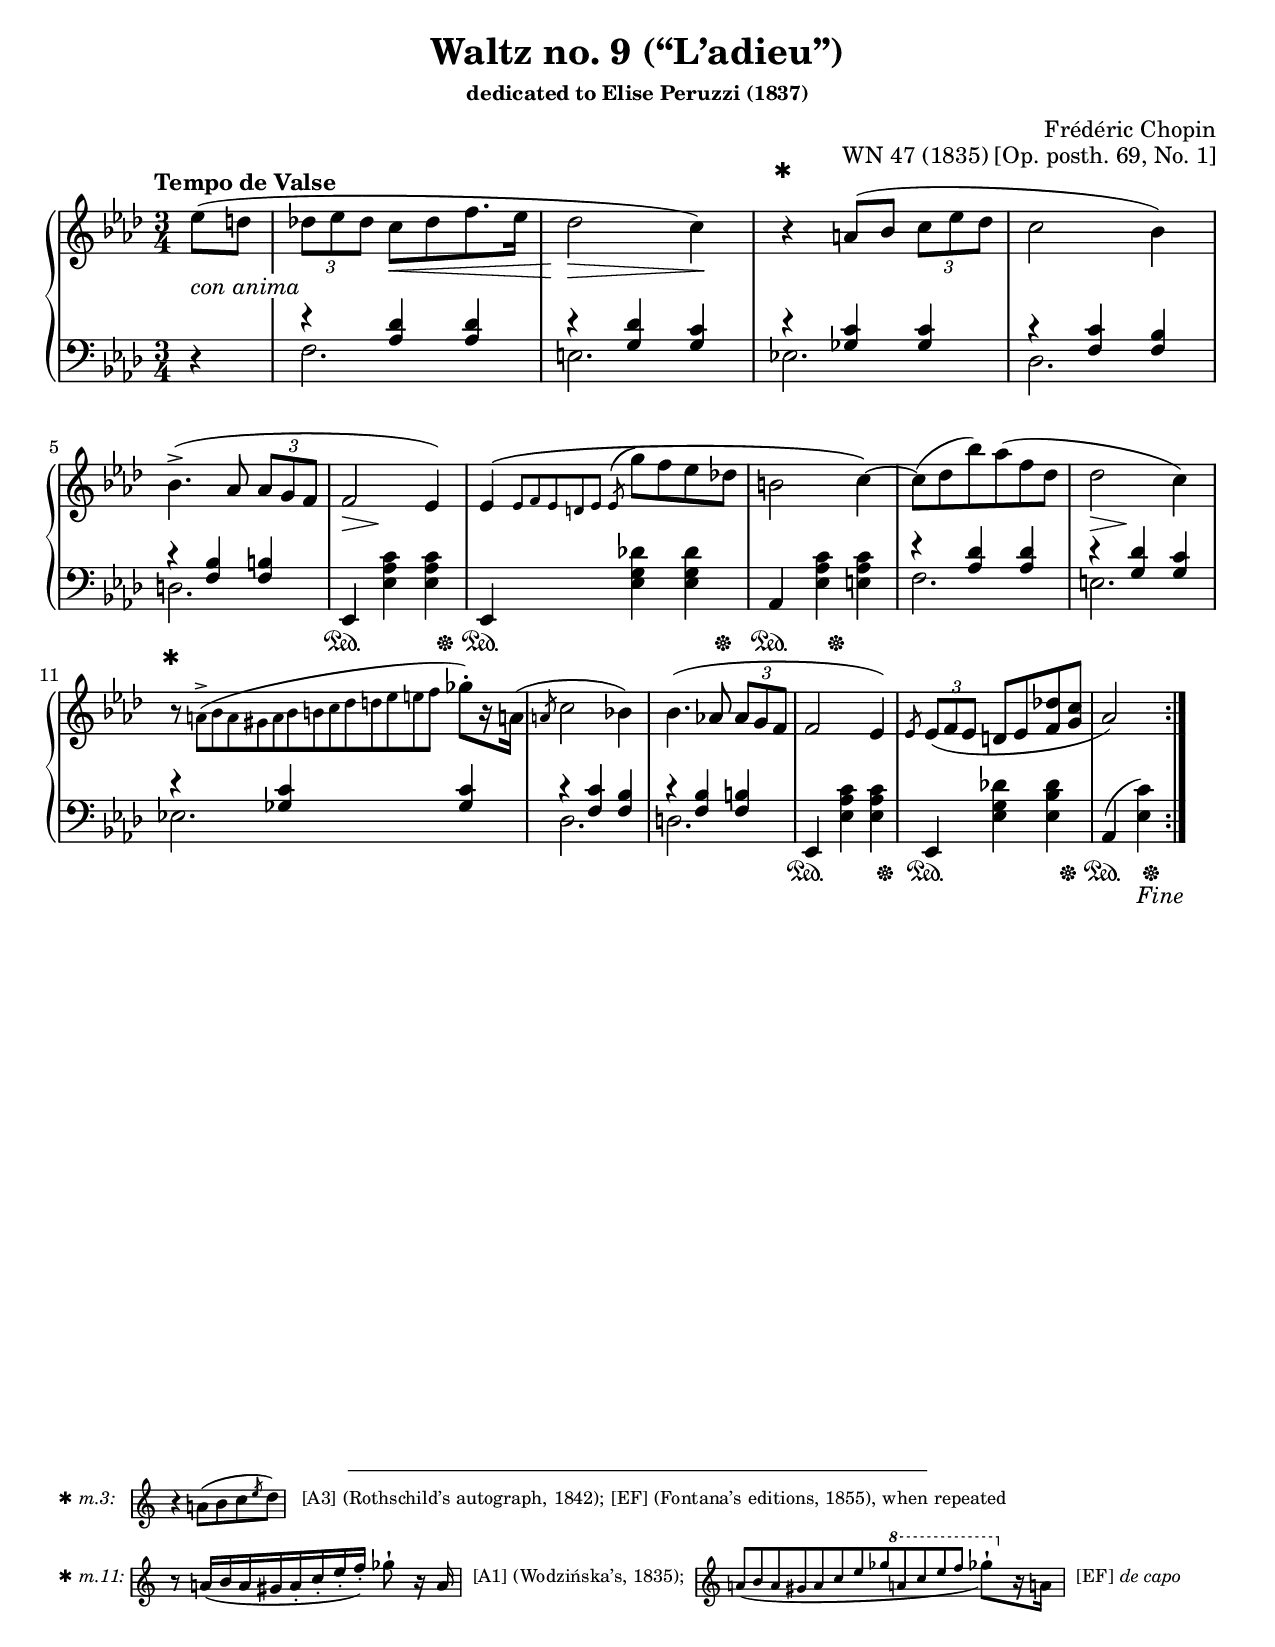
\version "2.24.0"
\language "english"
\pointAndClickOff

#(set-default-paper-size "letter")
\paper {
  print-page-number = ##f
  indent = 0
}

\header {
  title = "Waltz no. 9 (“L’adieu”)"
  subsubtitle = \markup { dedicated to Elise Peruzzi (1837) }
  composer = "Frédéric Chopin"
  opus = "WN 47 (1835) [Op. posth. 69, No. 1]"
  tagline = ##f
}

\layout {
  \context {
    \PianoStaff
    \accidentalStyle piano
  }

  %% Put a bar line before the clef in the footnote variants
  \override Score.SystemStartBar.collapse-height = #-inf.0
}

global = {
  \key af \major
  \time 3/4
  \tempo "Tempo de Valse"
  \partial 4
}

upper.A = \relative {
  \clef treble
  ef''8( d |
  \tuplet 3/2 { df ef df } c[ df f8. ef16] |
  df2 c4) |
  r4
  a8( bf \tuplet 3/2 { c ef df } |
  c2 bf4) |
  bf4.(-> af8 \tuplet 3/2 { af g f } |
  f2 ef4) |
  \barNumberCheck #7
  ef\( \grace { ef8[ f ef d ef] }
  \once \slurUp
  \acciaccatura ef8 g' f ef df |
  b2 c4~\) |
  8( df bf') af( f df |
  df2 c4) |
  r8
  \once \omit TupletNumber
  \tiny
  \tuplet 13/3 { a8(-> bf a gs a bf b c df d ef e f }
  \normalsize
  gf-.[) r16 a,!16](
  |
  \slashedGrace a8 c2 bf4) |
  bf4.( af8 \tuplet 3/2 { af g f } |
  f2 ef4) |
  \slashedGrace ef8
  \tuplet 3/2 { ef8( f ef } d ef <f df'> <g c> |
  af2)
}

lower.A_tenor = \relative {
  s4 |
  r4 <af df> q |
  r <g df'> <g c> |
  r <gf c> q |
  r <f c'> <f bf> |
  r <f bf> <f b> |
  s2.*3 |
  r4 <af df> q |
  r <g df'> <g c> |
  r <gf c> q |
  r <f c'> <f bf> |
  r <f bf> <f b> |
  s2.*2 |
  s2
}

lower.A_bass = \relative {
  \oneVoice
  r4 |
  \voiceTwo
  f2. |
  e |
  ef |
  df |
  d |
  \oneVoice
  ef,4 <ef' af c> q |
  ef,4 <ef' g df'> q |
  af, <ef' af c> <e af c> |
  \voiceTwo
  f2. |
  e |
  ef |
  df |
  d |
  \oneVoice
  ef,4 <ef' af c> q |
  ef, <ef' g df'!> <ef bf' df> |
  af,( <ef' c'>)
  \voiceTwo
}

lower.A = {
  \clef bass
  <<
    \new Voice = "tenor" {
      \voiceOne
      \lower.A_tenor
    }
    \new Voice = "bass" {
      \voiceTwo
      \lower.A_bass
    }
  >>
}

editorial.above.A = {
  s4 |
  s2. |
  s2 s4 |
  \barNumberCheck #3
  s4-\footnote
       ✱
       #'(0 . 0)
       \markup {
         \tiny { ✱ \italic { m.3: } \hspace #1 }
         \score {
           \new Staff \with {
             \magnifyStaff #2/3
             \remove Time_signature_engraver
             \override KeySignature.stencil = ##f
           }
           \relative {
             \clef treble
             \key af \major
             \override NoteHead.font-size = #2
             \override Accidental.font-size = #2
             \override Rest.font-size = #2
             r4 a'8[( bf c \slashedGrace ef df])
             \revert NoteHead.font-size
             \revert Accidental.font-size
             \revert Rest.font-size
             \bar "|"
           }
         }
         \tiny { \hspace #1 [A3] (Rothschild’s autograph, 1842); [EF] (Fontana’s editions, 1855), when repeated }
       }
     ^""
  s2 |
  s2.*7 |
  \barNumberCheck #11
  s8-\footnote
       ✱
       #'(0 . 0)
       \markup {
         \tiny { ✱ \italic { m.11: } }
         \score {
           \new Staff \with {
             \magnifyStaff #2/3
             \remove Time_signature_engraver
             \override KeySignature.stencil = ##f
           }
           \relative {
             \override NoteHead.font-size = #2
             \override Accidental.font-size = #2
             \override Rest.font-size = #2
             \clef treble
             \key af \major
             \stemUp
             r8
             \once \omit TupletNumber
             \once \slurDown
             \tuplet 8/6 { a'16[( bf a gs a-. c-. ef-. f-.]) }
             \stemNeutral
             gf8-!
             r16 a,
             \revert NoteHead.font-size
             \revert Accidental.font-size
             \revert Rest.font-size
             \bar "|"
           }
         }
         \tiny { \hspace #0.5 [A1] (Wodzińska’s, 1835); \hspace #0.5 }
         \score {
           \new Staff \with {
             \magnifyStaff #2/3
             \remove Time_signature_engraver
             \override KeySignature.stencil = ##f
           }
           \relative {
             \clef treble
             \key af \major
             \once \omit TupletNumber
             \stemUp
             \once \slurDown
             \tuplet 12/4 { a'8[( bf a gs a c ef gf
                                 \ottava #1
                                 a c ef f]
                          }
             \stemNeutral
             \override NoteHead.font-size = #2
             \override Accidental.font-size = #2
             \override Rest.font-size = #2
             gf8-![)
               \ottava #0
               r16 a,,!]
             \revert NoteHead.font-size
             \revert Accidental.font-size
             \revert Rest.font-size
             \bar "|"
           }
         }
         \tiny { \hspace #0.5 [EF] \italic "de capo" }
       }
     ^""
  s8 s2 |
  s2. |
}

editorial.between.A = {
  %% marks between the staves, e.g. dynamics
  s4-\tweak thickness #3.5
    _\markup \whiteout \italic "con anima"
  |
  s4
  \once \override Hairpin.shorten-pair = #'(0 . -2)
  s4\< s4 |
  s2\> s4\! |
  s2.*3 |
  s8..\> s32\! s4 s4 |
  s2.*3 |
  s8..\> s32\! s4 s4 |
}

editorial.below.A = {
  %% marks below the grand staff, e.g. pedal marks
  s4 |
  s2.*5 |
  s4\sustainOn s4 s8 s8\sustainOff |
  s4\sustainOn s4 s8 s8\sustainOff |
  s4\sustainOn s8 s8\sustainOff s4 |
  s2.*5 |
  s4\sustainOn s4 s8 s8\sustainOff |
  s4\sustainOn s4 s8 s8\sustainOff |
  s4\sustainOn s8_\markup { \italic Fine } s8\sustainOff
}

breaks_ref = {
  %% breaks matching some reference for ease of authoring
  s4 |
  s2.*4 | \break
  \barNumberCheck #5
  s2.*6 | \break
  \barNumberCheck #11
  s2.*6 | \break
  \barNumberCheck #17
}

%%showLastLength =   % use this to only render the last few measures
\score {
  \new PianoStaff <<
    \new Dynamics {
      \global
      \editorial.above.A
    }
    \new Staff = "up" {
      \global
      \repeat volta 2 {
        \upper.A
      }
    }
    \new Dynamics {
      \global
      \editorial.between.A
    }
    \new Staff = "down" {
      \global
      \lower.A
    }
    \new Dynamics {
      \global
      \editorial.below.A
    }
    \new Dynamics {
      \global
      \breaks_ref
    }
  >>
}
